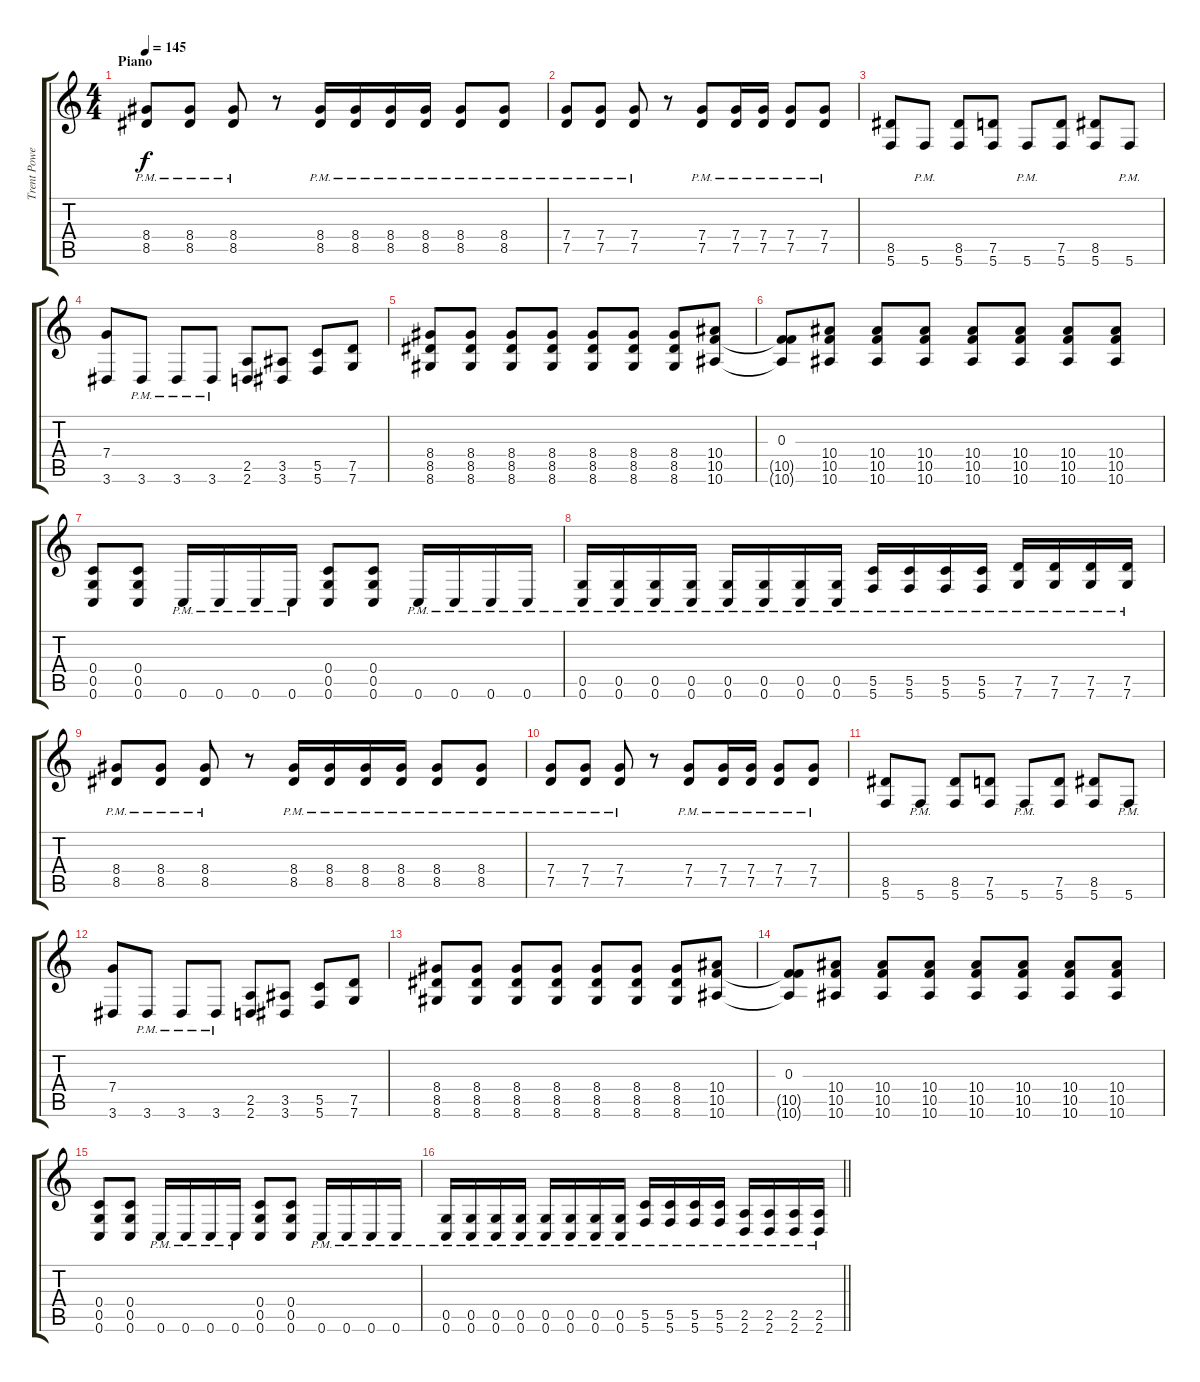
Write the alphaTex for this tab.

\track ("Trent Powell" "Trent Powe") {instrument distortionguitar}
\staff {score tabs}
\tuning (D4 A3 F3 C3 G2 C2) {hide}
\ts (4 4)
\section ("" "Piano")
\tempo 145
\clef g2
\ks c
(8.4{pm} 8.5{pm}).8{dy f} (8.4{pm} 8.5{pm}).8 (8.4{pm} 8.5{pm}).8 r.8 (8.4{pm} 8.5{pm}).16 (8.4{pm} 8.5{pm}).16 (8.4{pm} 8.5{pm}).16 (8.4{pm} 8.5{pm}).16 (8.4{pm} 8.5{pm}).8 (8.4{pm} 8.5{pm}).8 |
(7.4{pm} 7.5{pm}).8 (7.4{pm} 7.5{pm}).8 (7.4{pm} 7.5{pm}).8 r.8 (7.4{pm} 7.5{pm}).8 (7.4{pm} 7.5{pm}).16 (7.4{pm} 7.5{pm}).16 (7.4{pm} 7.5{pm}).8 (7.4{pm} 7.5{pm}).8 |
(8.5 5.6).8 5.6{pm}.8 (8.5 5.6).8 (7.5 5.6).8 5.6{pm}.8 (7.5 5.6).8 (8.5 5.6).8 5.6{pm}.8 |
(7.4 3.6).8 3.6{pm}.8 3.6{pm}.8 3.6{pm}.8 (2.5 2.6).8 (3.5 3.6).8 (5.5 5.6).8 (7.5 7.6).8 |
(8.4 8.5 8.6).8 (8.4 8.5 8.6).8 (8.4 8.5 8.6).8 (8.4 8.5 8.6).8 (8.4 8.5 8.6).8 (8.4 8.5 8.6).8 (8.4 8.5 8.6).8 (10.4 10.5 10.6).8 |
(0.3 10.5{t} 10.6{t}).8 (10.4 10.5 10.6).8 (10.4 10.5 10.6).8 (10.4 10.5 10.6).8 (10.4 10.5 10.6).8 (10.4 10.5 10.6).8 (10.4 10.5 10.6).8 (10.4 10.5 10.6).8 |
(0.4 0.5 0.6).8 (0.4 0.5 0.6).8 0.6{pm}.16 0.6{pm}.16 0.6{pm}.16 0.6{pm}.16 (0.4 0.5 0.6).8 (0.4 0.5 0.6).8 0.6{pm}.16 0.6{pm}.16 0.6{pm}.16 0.6{pm}.16 |
(0.5{pm} 0.6{pm}).16 (0.5{pm} 0.6{pm}).16 (0.5{pm} 0.6{pm}).16 (0.5{pm} 0.6{pm}).16 (0.5{pm} 0.6{pm}).16 (0.5{pm} 0.6{pm}).16 (0.5{pm} 0.6{pm}).16 (0.5{pm} 0.6{pm}).16 (5.5{pm} 5.6{pm}).16 (5.5{pm} 5.6{pm}).16 (5.5{pm} 5.6{pm}).16 (5.5{pm} 5.6{pm}).16 (7.5{pm} 7.6{pm}).16 (7.5{pm} 7.6{pm}).16 (7.5{pm} 7.6{pm}).16 (7.5{pm} 7.6{pm}).16 |
(8.4{pm} 8.5{pm}).8 (8.4{pm} 8.5{pm}).8 (8.4{pm} 8.5{pm}).8 r.8 (8.4{pm} 8.5{pm}).16 (8.4{pm} 8.5{pm}).16 (8.4{pm} 8.5{pm}).16 (8.4{pm} 8.5{pm}).16 (8.4{pm} 8.5{pm}).8 (8.4{pm} 8.5{pm}).8 |
(7.4{pm} 7.5{pm}).8 (7.4{pm} 7.5{pm}).8 (7.4{pm} 7.5{pm}).8 r.8 (7.4{pm} 7.5{pm}).8 (7.4{pm} 7.5{pm}).16 (7.4{pm} 7.5{pm}).16 (7.4{pm} 7.5{pm}).8 (7.4{pm} 7.5{pm}).8 |
(8.5 5.6).8 5.6{pm}.8 (8.5 5.6).8 (7.5 5.6).8 5.6{pm}.8 (7.5 5.6).8 (8.5 5.6).8 5.6{pm}.8 |
(7.4 3.6).8 3.6{pm}.8 3.6{pm}.8 3.6{pm}.8 (2.5 2.6).8 (3.5 3.6).8 (5.5 5.6).8 (7.5 7.6).8 |
(8.4 8.5 8.6).8 (8.4 8.5 8.6).8 (8.4 8.5 8.6).8 (8.4 8.5 8.6).8 (8.4 8.5 8.6).8 (8.4 8.5 8.6).8 (8.4 8.5 8.6).8 (10.4 10.5 10.6).8 |
(0.3 10.5{t} 10.6{t}).8 (10.4 10.5 10.6).8 (10.4 10.5 10.6).8 (10.4 10.5 10.6).8 (10.4 10.5 10.6).8 (10.4 10.5 10.6).8 (10.4 10.5 10.6).8 (10.4 10.5 10.6).8 |
(0.4 0.5 0.6).8 (0.4 0.5 0.6).8 0.6{pm}.16 0.6{pm}.16 0.6{pm}.16 0.6{pm}.16 (0.4 0.5 0.6).8 (0.4 0.5 0.6).8 0.6{pm}.16 0.6{pm}.16 0.6{pm}.16 0.6{pm}.16 |
\barLineRight lightlight
(0.5{pm} 0.6{pm}).16 (0.5{pm} 0.6{pm}).16 (0.5{pm} 0.6{pm}).16 (0.5{pm} 0.6{pm}).16 (0.5{pm} 0.6{pm}).16 (0.5{pm} 0.6{pm}).16 (0.5{pm} 0.6{pm}).16 (0.5{pm} 0.6{pm}).16 (5.5{pm} 5.6{pm}).16 (5.5{pm} 5.6{pm}).16 (5.5{pm} 5.6{pm}).16 (5.5{pm} 5.6{pm}).16 (2.5{pm} 2.6{pm}).16 (2.5{pm} 2.6{pm}).16 (2.5{pm} 2.6{pm}).16 (2.5{pm} 2.6{pm}).16
